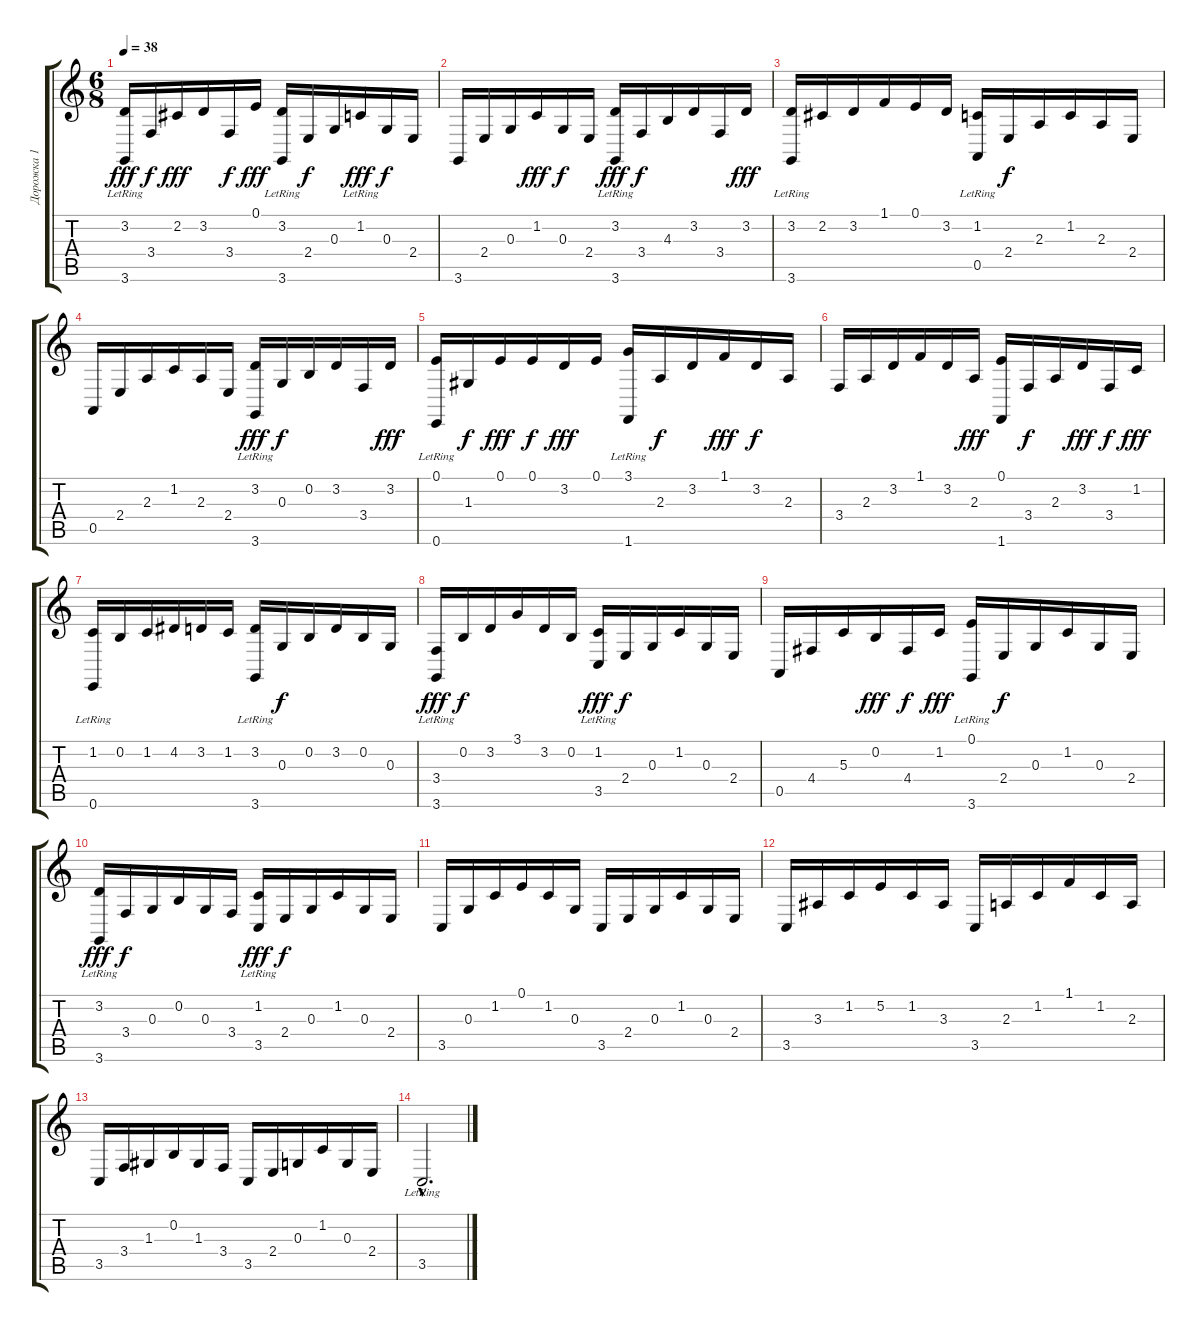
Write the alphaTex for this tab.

\track ("Дорожка 1" "Дорожка 1") {instrument acousticgrandpiano}
\staff {score tabs}
\tuning (E4 B3 G3 D3 A2 E2) {hide}
\ts (6 8)
\tempo 38
\clef g2
\ks c
(3.2 3.6{lr}).16{dy fff} 3.4.16{dy f} 2.2.16{dy fff} 3.2.16 3.4.16{dy f} 0.1.16{dy fff} (3.2 3.6{lr}).16 2.4.16{dy f} 0.3.16 1.2{lr}.16{dy fff} 0.3.16{dy f} 2.4.16 |
3.6.16 2.4.16 0.3.16 1.2.16{dy fff} 0.3.16{dy f} 2.4.16 (3.2 3.6{lr}).16{dy fff} 3.4.16{dy f} 4.3.16 3.2.16 3.4.16 3.2.16{dy fff} |
(3.2 3.6{lr}).16 2.2.16 3.2.16 1.1.16 0.1.16 3.2.16 (1.2 0.5{lr}).16 2.4.16{dy f} 2.3.16 1.2.16 2.3.16 2.4.16 |
0.5.16 2.4.16 2.3.16 1.2.16 2.3.16 2.4.16 (3.2 3.6{lr}).16{dy fff} 0.3.16{dy f} 0.2.16 3.2.16 3.4.16 3.2.16{dy fff} |
(0.1 0.6{lr}).16 1.3.16{dy f} 0.1.16{dy fff} 0.1.16{dy f} 3.2.16{dy fff} 0.1.16 (3.1 1.6{lr}).16 2.3.16{dy f} 3.2.16 1.1.16{dy fff} 3.2.16{dy f} 2.3.16 |
3.4.16 2.3.16 3.2.16 1.1.16 3.2.16 2.3.16{dy fff} (0.1 1.6).16 3.4.16{dy f} 2.3.16 3.2.16{dy fff} 3.4.16{dy f} 1.2.16{dy fff} |
(1.2 0.6{lr}).16 0.2.16 1.2.16 4.2.16 3.2.16 1.2.16 (3.2 3.6{lr}).16 0.3.16{dy f} 0.2.16 3.2.16 0.2.16 0.3.16 |
(3.4 3.6{lr}).16{dy fff} 0.2.16{dy f} 3.2.16 3.1.16 3.2.16 0.2.16 (1.2{lr} 3.5).16{dy fff} 2.4.16{dy f} 0.3.16 1.2.16 0.3.16 2.4.16 |
0.5.16 4.4.16 5.3.16 0.2.16{dy fff} 4.4.16{dy f} 1.2.16{dy fff} (0.1{lr} 3.6).16 2.4.16{dy f} 0.3.16 1.2.16 0.3.16 2.4.16 |
(3.2{lr} 3.6).16{dy fff} 3.4.16{dy f} 0.3.16 0.2.16 0.3.16 3.4.16 (1.2{lr} 3.5).16{dy fff} 2.4.16{dy f} 0.3.16 1.2.16 0.3.16 2.4.16 |
3.5.16 0.3.16 1.2.16 0.1.16 1.2.16 0.3.16 3.5.16 2.4.16 0.3.16 1.2.16 0.3.16 2.4.16 |
3.5.16 3.3.16 1.2.16 5.2.16 1.2.16 3.3.16 3.5.16 2.3.16 1.2.16 1.1.16 1.2.16 2.3.16 |
3.5.16 3.4.16 1.3.16 0.2.16 1.3.16 3.4.16 3.5.16 2.4.16 0.3.16 1.2.16 0.3.16 2.4.16 |
3.5{hac lr}.2{d}
